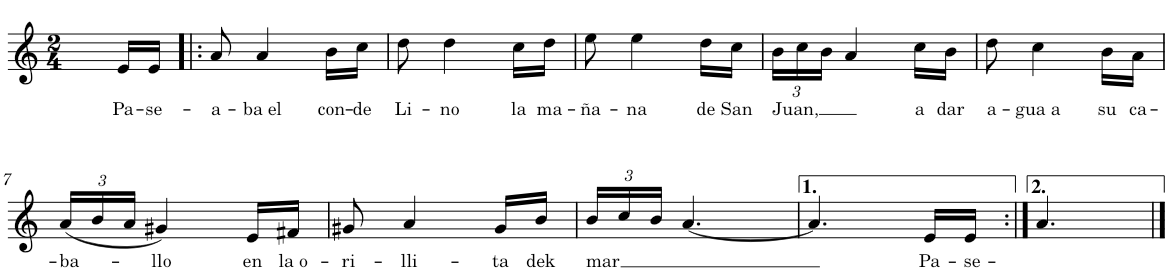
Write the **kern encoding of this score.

**kern	**text
*part1	*part1
*staff1	*staff1
*I"Nylon Guitar	*
*clefG2	*
*Trd7c12	*
*k[]	*
*M2/4	*
=1	=1
!	!LO:LY:b
16e/LL	Pa-
!	!LO:LY:b
16e/JJ	-se-
=2!|:	=2!|:
!	!LO:LY:b
8a/	-a-
!	!LO:LY:b
4a/	-ba el
!	!LO:LY:b
16b\LL	con-
!	!LO:LY:b
16cc\JJ	-de
=3	=3
!	!LO:LY:b
8dd\	Li-
!	!LO:LY:b
4dd\	-no
!	!LO:LY:b
16cc\LL	la
!	!LO:LY:b
16dd\JJ	ma-
=4	=4
!	!LO:LY:b
8ee\	-ña-
!	!LO:LY:b
4ee\	-na
!	!LO:LY:b
16dd\LL	de
!	!LO:LY:b
16cc\JJ	San
=5	=5
*Xbrackettup	*
!	!LO:LY:b
24b\LL	Juan,
24cc\	.
24b\JJ	.
4a/	.
!	!LO:LY:b
16cc\LL	a
!	!LO:LY:b
16b\JJ	dar
=6	=6
!	!LO:LY:b
8dd\	a-
!	!LO:LY:b
4cc\	-gua a
!	!LO:LY:b
16b\LL	su
!	!LO:LY:b
16a\JJ	ca-
!!LO:LB:g=z
=7	=7
!	!LO:LY:b
(24a/LL	-ba-
24b/	.
24a/JJ	.
!	!LO:LY:b
4g#X/)	-llo
!	!LO:LY:b
16e/LL	en
!	!LO:LY:b
16f#X/JJ	la o-
=8	=8
!	!LO:LY:b
8g#X/	-ri-
!	!LO:LY:b
4a/	-lli-
!	!LO:LY:b
16g#/LL	-ta
!	!LO:LY:b
16b/JJ	dek
=9	=9
!	!LO:LY:b
24b/LL	mar
24cc/	.
24b/JJ	.
[4.a/	.
=10	=10
4.a/]	.
!	!LO:LY:b
16e/LL	Pa-
!	!LO:LY:b
16e/JJ	-se-
=11:|!	=11:|!
4.a/	.
==	==
*-	*-
